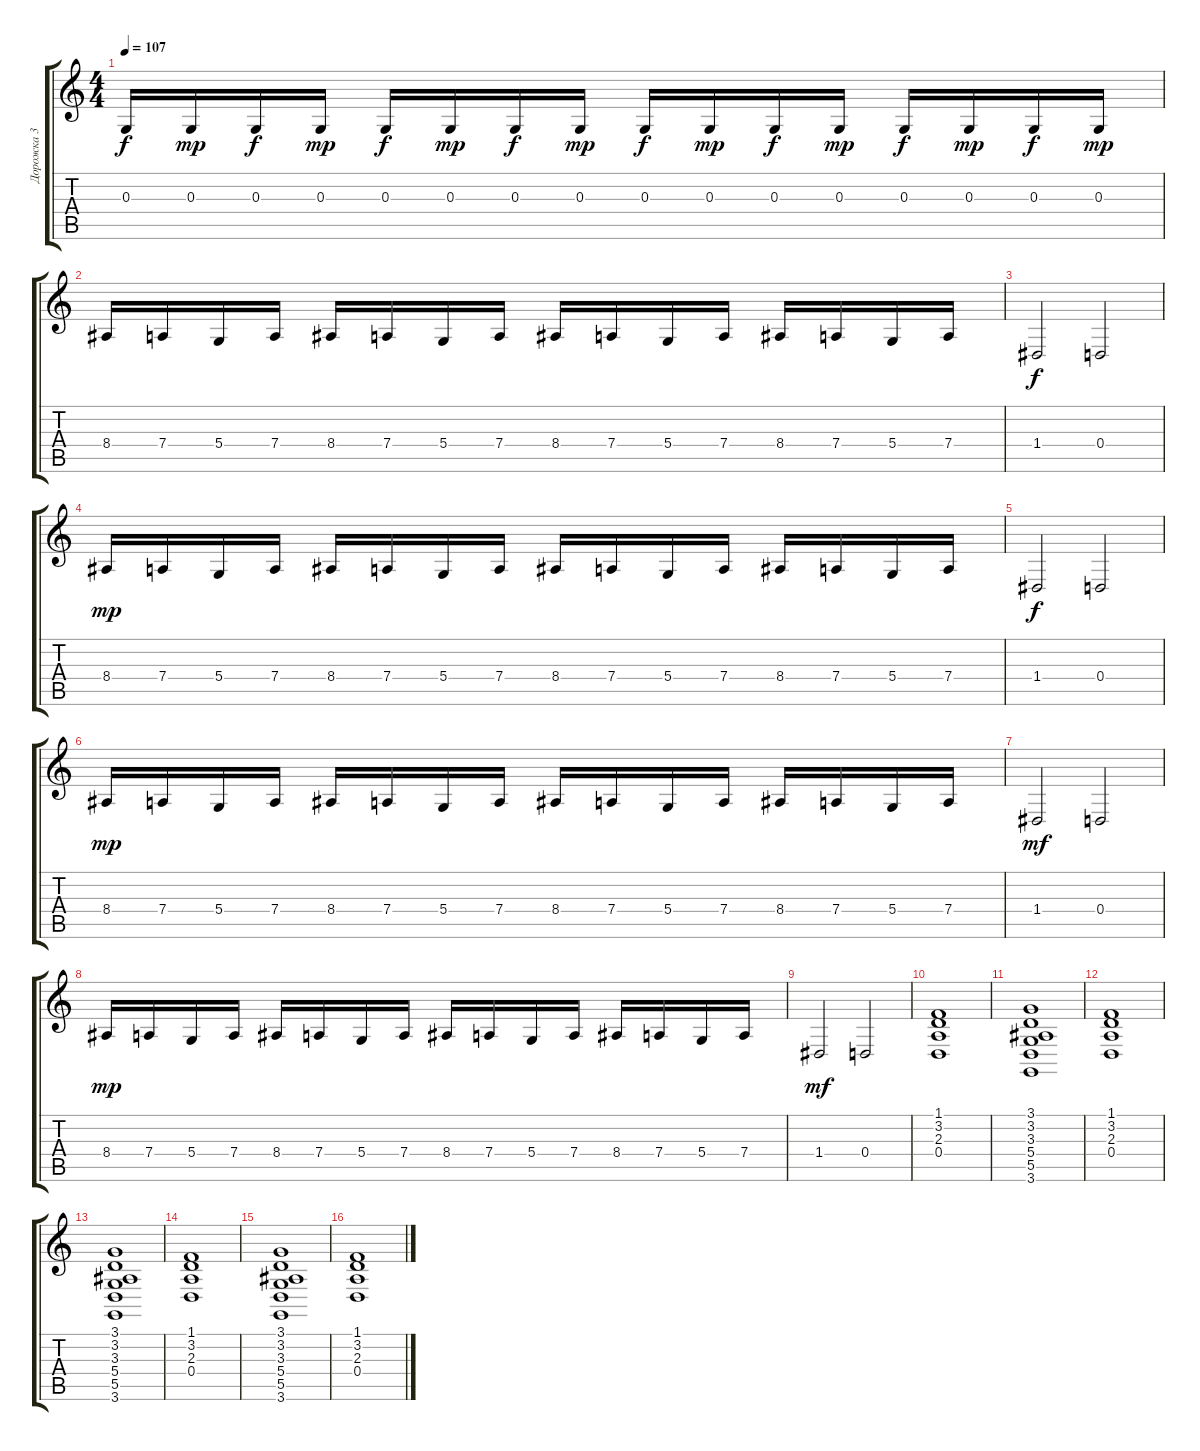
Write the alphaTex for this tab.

\track ("Дорожка 3" "Дорожка 3") {instrument fx1rain}
\staff {score tabs}
\tuning (E4 B3 G3 D3 A2 E2) {hide}
\ts (4 4)
\tempo 107
\clef g2
\ks c
0.3.16{dy f} 0.3.16{dy mp} 0.3.16{dy f} 0.3.16{dy mp} 0.3.16{dy f} 0.3.16{dy mp} 0.3.16{dy f} 0.3.16{dy mp} 0.3.16{dy f} 0.3.16{dy mp} 0.3.16{dy f} 0.3.16{dy mp} 0.3.16{dy f} 0.3.16{dy mp} 0.3.16{dy f} 0.3.16{dy mp} |
8.4.16 7.4.16 5.4.16 7.4.16 8.4.16 7.4.16 5.4.16 7.4.16 8.4.16 7.4.16 5.4.16 7.4.16 8.4.16 7.4.16 5.4.16 7.4.16 |
1.4.2{dy f} 0.4.2 |
8.4.16{dy mp} 7.4.16 5.4.16 7.4.16 8.4.16 7.4.16 5.4.16 7.4.16 8.4.16 7.4.16 5.4.16 7.4.16 8.4.16 7.4.16 5.4.16 7.4.16 |
1.4.2{dy f} 0.4.2 |
8.4.16{dy mp} 7.4.16 5.4.16 7.4.16 8.4.16 7.4.16 5.4.16 7.4.16 8.4.16 7.4.16 5.4.16 7.4.16 8.4.16 7.4.16 5.4.16 7.4.16 |
1.4.2{dy mf} 0.4.2 |
8.4.16{dy mp} 7.4.16 5.4.16 7.4.16 8.4.16 7.4.16 5.4.16 7.4.16 8.4.16 7.4.16 5.4.16 7.4.16 8.4.16 7.4.16 5.4.16 7.4.16 |
1.4.2{dy mf} 0.4.2 |
(1.1 3.2 2.3 0.4).1 |
(3.1 3.2 3.3 5.4 5.5 3.6).1 |
(1.1 3.2 2.3 0.4).1 |
(3.1 3.2 3.3 5.4 5.5 3.6).1 |
(1.1 3.2 2.3 0.4).1 |
(3.1 3.2 3.3 5.4 5.5 3.6).1 |
(1.1 3.2 2.3 0.4).1
